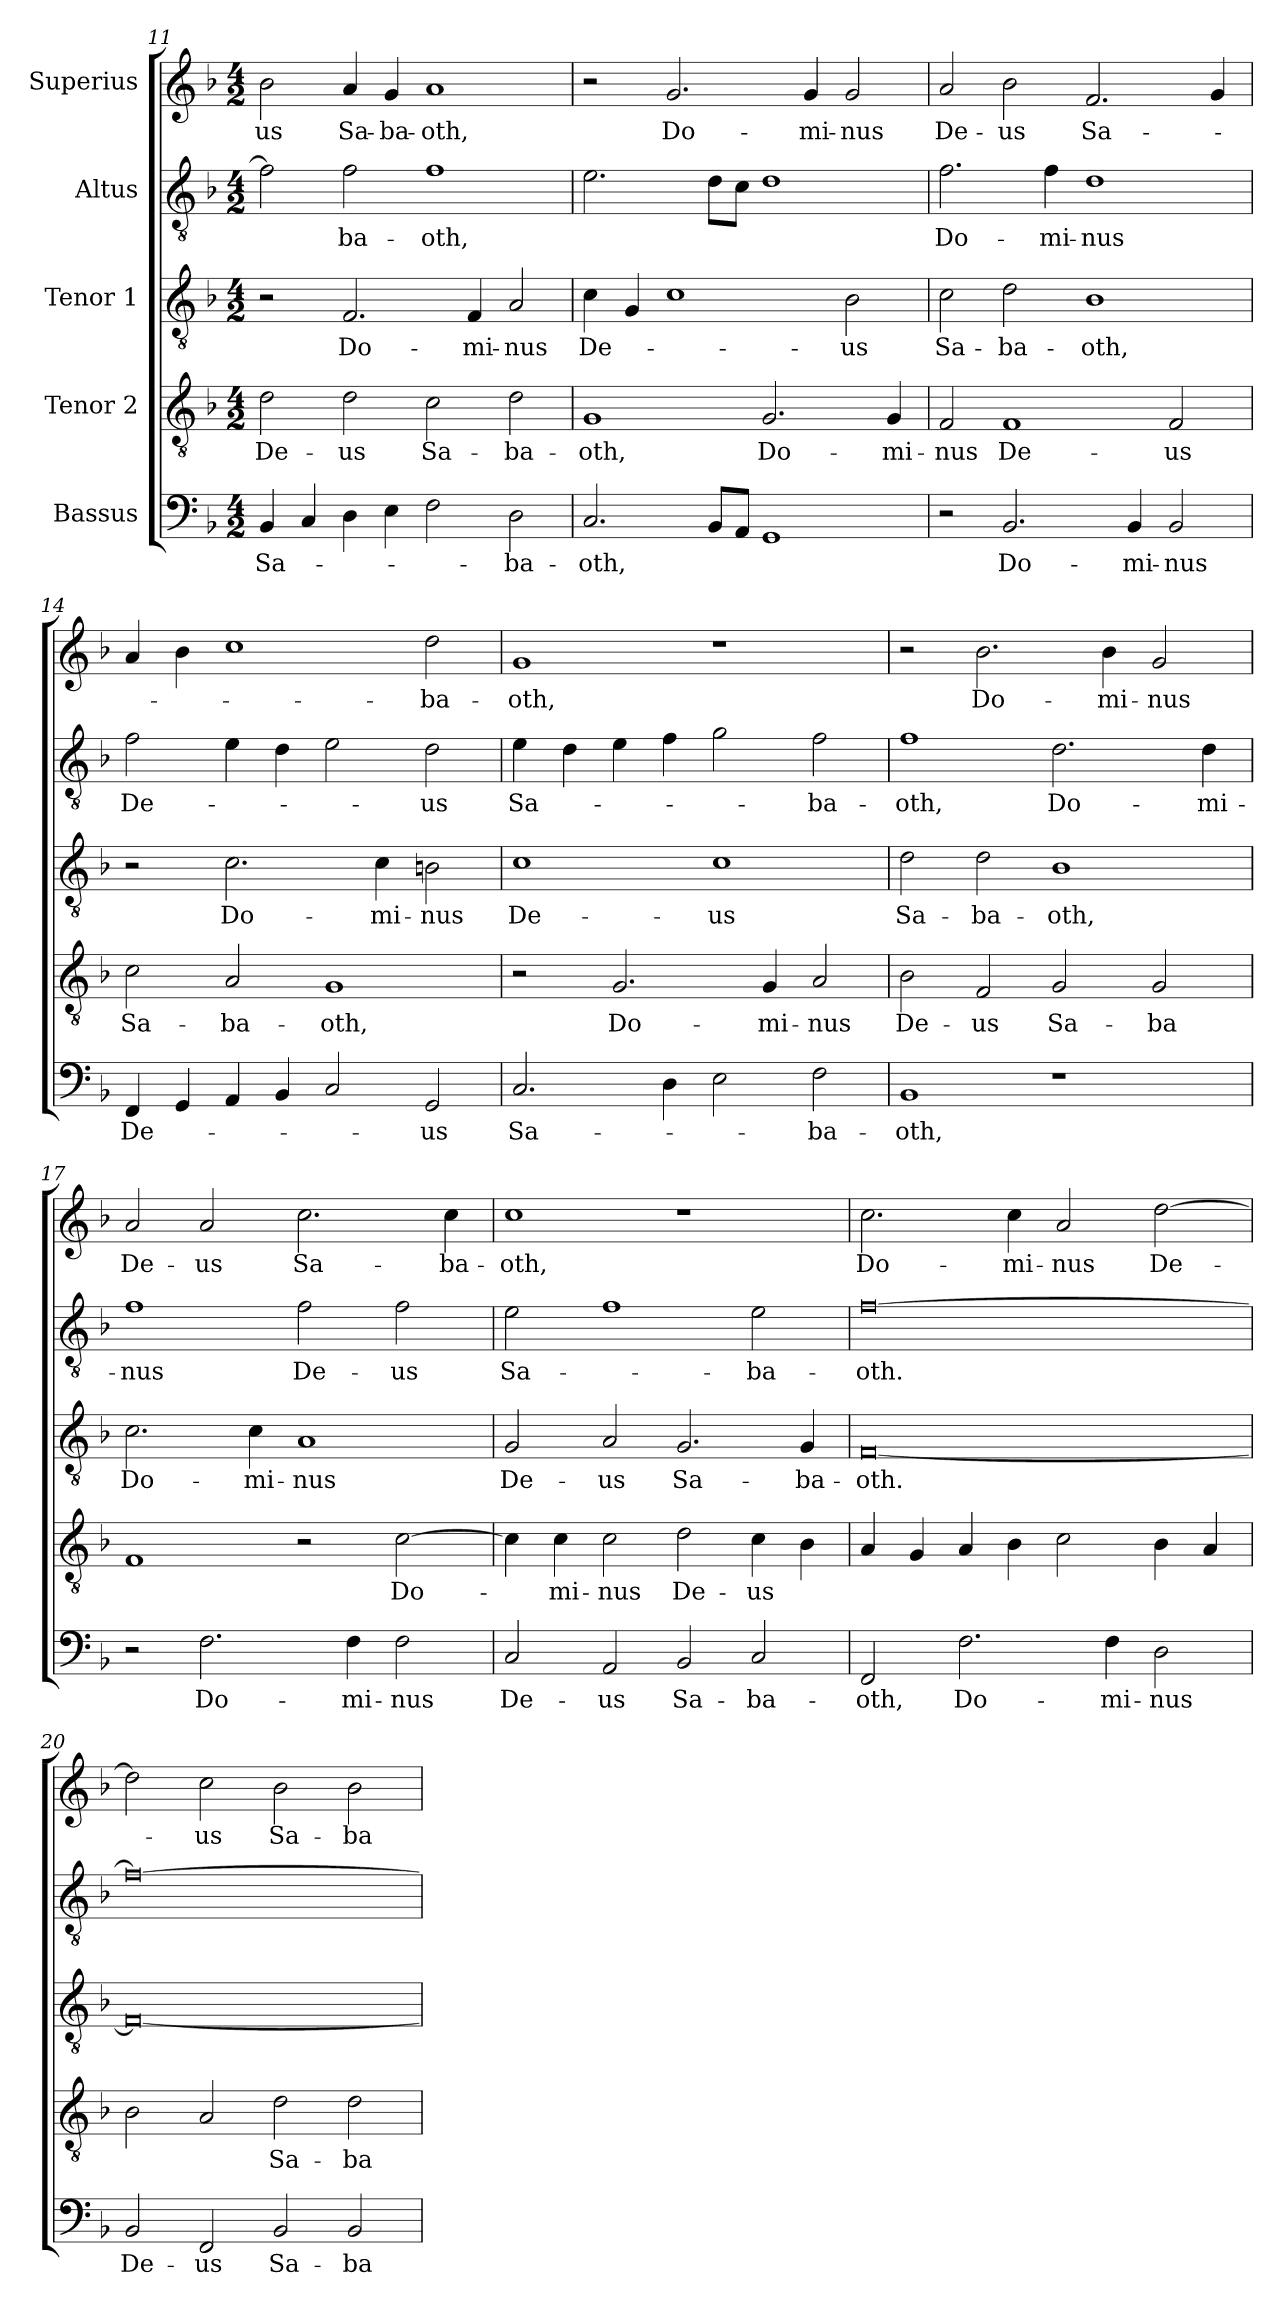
**kern	**text	**kern	**text	**kern	**text	**kern	**text	**kern	**text
*part5	*part5	*part4	*part4	*part3	*part3	*part2	*part2	*part1	*part1
*staff5	*staff5	*staff4	*staff4	*staff3	*staff3	*staff2	*staff2	*staff1	*staff1
*I"Bassus	*	*I"Tenor 2	*	*I"Tenor 1	*	*I"Altus	*	*I"Superius	*
*clefF4	*	*clefGv2	*	*clefGv2	*	*clefGv2	*	*clefG2	*
*k[b-]	*	*k[b-]	*	*k[b-]	*	*k[b-]	*	*k[b-]	*
*M4/2	*	*M4/2	*	*M4/2	*	*M4/2	*	*M4/2	*
=11	=11	=11	=11	=11	=11	=11	=11	=11	=11
4BB-/	Sa-	2d\	De-	2r	.	2f\]	.	2b-\	-us
4C/	.	.	.	.	.	.	.	.	.
4D\	.	2d\	-us	2.F/	Do-	2f\	-ba-	4a/	Sa-
4E\	.	.	.	.	.	.	.	4g/	-ba-
2F\	.	2c\	Sa-	.	.	1f\	-oth,	1a/	-oth,
.	.	.	.	4F/	-mi-	.	.	.	.
2D\	-ba-	2d\	-ba-	2A/	-nus	.	.	.	.
=12	=12	=12	=12	=12	=12	=12	=12	=12	=12
2.C/	-oth,	1G/	-oth,	4c\	De-	2.e\	.	2r	.
.	.	.	.	4G/	.	.	.	.	.
.	.	.	.	1c\	.	.	.	2.g/	Do-
8BB-/L	.	.	.	.	.	8d\L	.	.	.
8AA/J	.	.	.	.	.	8c\J	.	.	.
1GG/	.	2.G/	Do-	.	.	1d\	.	.	.
.	.	.	.	.	.	.	.	4g/	-mi-
.	.	.	.	2B-\	-us	.	.	2g/	-nus
.	.	4G/	-mi-	.	.	.	.	.	.
=13	=13	=13	=13	=13	=13	=13	=13	=13	=13
2r	.	2F/	-nus	2c\	Sa-	2.f\	Do-	2a/	De-
2.BB-/	Do-	1F/	De-	2d\	-ba-	.	.	2b-\	-us
.	.	.	.	.	.	4f\	-mi-	.	.
.	.	.	.	1B-\	-oth,	1d\	-nus	2.f/	Sa-
4BB-/	-mi-	.	.	.	.	.	.	.	.
2BB-/	-nus	2F/	-us	.	.	.	.	.	.
.	.	.	.	.	.	.	.	4g/	.
=14	=14	=14	=14	=14	=14	=14	=14	=14	=14
4FF/	De-	2c\	Sa-	2r	.	2f\	De-	4a/	.
4GG/	.	.	.	.	.	.	.	4b-\	.
4AA/	.	2A/	-ba-	2.c\	Do-	4e\	.	1cc\	.
4BB-/	.	.	.	.	.	4d\	.	.	.
2C/	.	1G/	-oth,	.	.	2e\	.	.	.
.	.	.	.	4c\	-mi-	.	.	.	.
2GG/	-us	.	.	2Bn\	-nus	2d\	-us	2dd\	-ba-
=15	=15	=15	=15	=15	=15	=15	=15	=15	=15
2.C/	Sa-	2r	.	1c\	De-	4e\	Sa-	1g/	-oth,
.	.	.	.	.	.	4d\	.	.	.
.	.	2.G/	Do-	.	.	4e\	.	.	.
4D\	.	.	.	.	.	4f\	.	.	.
2E\	.	.	.	1c\	-us	2g\	.	1r	.
.	.	4G/	-mi-	.	.	.	.	.	.
2F\	-ba-	2A/	-nus	.	.	2f\	-ba-	.	.
=16	=16	=16	=16	=16	=16	=16	=16	=16	=16
1BB-/	-oth,	2B-\	De-	2d\	Sa-	1f\	-oth,	2r	.
.	.	2F/	-us	2d\	-ba-	.	.	2.b-\	Do-
1r	.	2G/	Sa-	1B-\	-oth,	2.d\	Do-	.	.
.	.	.	.	.	.	.	.	4b-\	-mi-
.	.	2G/	-ba	.	.	.	.	2g/	-nus
.	.	.	.	.	.	4d\	-mi-	.	.
=17	=17	=17	=17	=17	=17	=17	=17	=17	=17
2r	.	1F/	.	2.c\	Do-	1f\	-nus	2a/	De-
2.F\	Do-	.	.	.	.	.	.	2a/	-us
.	.	.	.	4c\	-mi-	.	.	.	.
.	.	2r	.	1A/	-nus	2f\	De-	2.cc\	Sa-
4F\	-mi-	.	.	.	.	.	.	.	.
2F\	-nus	[2c\	Do-	.	.	2f\	-us	.	.
.	.	.	.	.	.	.	.	4cc\	-ba-
=18	=18	=18	=18	=18	=18	=18	=18	=18	=18
2C/	De-	4c\]	.	2G/	De-	2e\	Sa-	1cc\	-oth,
.	.	4c\	-mi-	.	.	.	.	.	.
2AA/	-us	2c\	-nus	2A/	-us	1f\	.	.	.
2BB-/	Sa-	2d\	De-	2.G/	Sa-	.	.	1r	.
2C/	-ba-	4c\	-us	.	.	2e\	-ba-	.	.
.	.	4B-\	.	4G/	-ba-	.	.	.	.
=19	=19	=19	=19	=19	=19	=19	=19	=19	=19
2FF/	-oth,	4A/	.	[0F/	-oth.	[0f\	-oth.	2.cc\	Do-
.	.	4G/	.	.	.	.	.	.	.
2.F\	Do-	4A/	.	.	.	.	.	.	.
.	.	4B-\	.	.	.	.	.	4cc\	-mi-
.	.	2c\	.	.	.	.	.	2a/	-nus
4F\	-mi-	.	.	.	.	.	.	.	.
2D\	-nus	4B-\	.	.	.	.	.	[2dd\	De-
.	.	4A/	.	.	.	.	.	.	.
=20	=20	=20	=20	=20	=20	=20	=20	=20	=20
2BB-/	De-	2B-\	.	0F/_	.	0f\_	.	2dd\]	.
2FF/	-us	2A/	.	.	.	.	.	2cc\	-us
2BB-/	Sa-	2d\	Sa-	.	.	.	.	2b-\	Sa-
2BB-/	-ba-	2d\	-ba-	.	.	.	.	2b-\	-ba-
=	=	=	=	=	=	=	=	=	=
*-	*-	*-	*-	*-	*-	*-	*-	*-	*-
